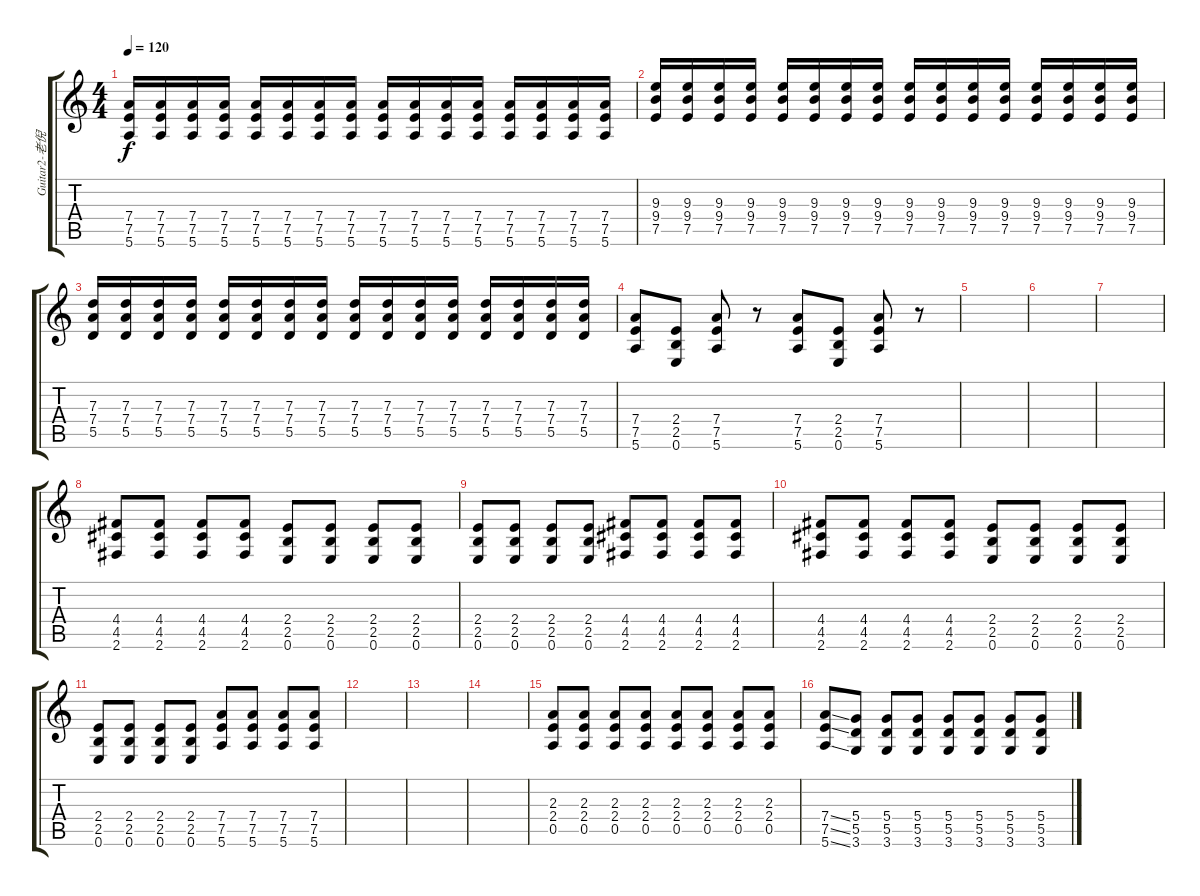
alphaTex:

\track ("Guitar2-老倪" "Guitar2-老倪") {instrument overdrivenguitar}
\staff {score tabs}
\tuning (E4 B3 G3 D3 A2 E2) {hide}
\ts (4 4)
\tempo 120
\clef g2
\ks c
(7.4 7.5 5.6).16{dy f} (7.4 7.5 5.6).16 (7.4 7.5 5.6).16 (7.4 7.5 5.6).16 (7.4 7.5 5.6).16 (7.4 7.5 5.6).16 (7.4 7.5 5.6).16 (7.4 7.5 5.6).16 (7.4 7.5 5.6).16 (7.4 7.5 5.6).16 (7.4 7.5 5.6).16 (7.4 7.5 5.6).16 (7.4 7.5 5.6).16 (7.4 7.5 5.6).16 (7.4 7.5 5.6).16 (7.4 7.5 5.6).16 |
(9.3 9.4 7.5).16 (9.3 9.4 7.5).16 (9.3 9.4 7.5).16 (9.3 9.4 7.5).16 (9.3 9.4 7.5).16 (9.3 9.4 7.5).16 (9.3 9.4 7.5).16 (9.3 9.4 7.5).16 (9.3 9.4 7.5).16 (9.3 9.4 7.5).16 (9.3 9.4 7.5).16 (9.3 9.4 7.5).16 (9.3 9.4 7.5).16 (9.3 9.4 7.5).16 (9.3 9.4 7.5).16 (9.3 9.4 7.5).16 |
(7.3 7.4 5.5).16 (7.3 7.4 5.5).16 (7.3 7.4 5.5).16 (7.3 7.4 5.5).16 (7.3 7.4 5.5).16 (7.3 7.4 5.5).16 (7.3 7.4 5.5).16 (7.3 7.4 5.5).16 (7.3 7.4 5.5).16 (7.3 7.4 5.5).16 (7.3 7.4 5.5).16 (7.3 7.4 5.5).16 (7.3 7.4 5.5).16 (7.3 7.4 5.5).16 (7.3 7.4 5.5).16 (7.3 7.4 5.5).16 |
(7.4 7.5 5.6).8 (2.4 2.5 0.6).8 (7.4 7.5 5.6).8 r.8 (7.4 7.5 5.6).8 (2.4 2.5 0.6).8 (7.4 7.5 5.6).8 r.8 |
|
|
|
(4.4 4.5 2.6).8 (4.4 4.5 2.6).8 (4.4 4.5 2.6).8 (4.4 4.5 2.6).8 (2.4 2.5 0.6).8 (2.4 2.5 0.6).8 (2.4 2.5 0.6).8 (2.4 2.5 0.6).8 |
(2.4 2.5 0.6).8 (2.4 2.5 0.6).8 (2.4 2.5 0.6).8 (2.4 2.5 0.6).8 (4.4 4.5 2.6).8 (4.4 4.5 2.6).8 (4.4 4.5 2.6).8 (4.4 4.5 2.6).8 |
(4.4 4.5 2.6).8 (4.4 4.5 2.6).8 (4.4 4.5 2.6).8 (4.4 4.5 2.6).8 (2.4 2.5 0.6).8 (2.4 2.5 0.6).8 (2.4 2.5 0.6).8 (2.4 2.5 0.6).8 |
(2.4 2.5 0.6).8 (2.4 2.5 0.6).8 (2.4 2.5 0.6).8 (2.4 2.5 0.6).8 (7.4 7.5 5.6).8 (7.4 7.5 5.6).8 (7.4 7.5 5.6).8 (7.4 7.5 5.6).8 |
|
|
|
(2.3 2.4 0.5).8 (2.3 2.4 0.5).8 (2.3 2.4 0.5).8 (2.3 2.4 0.5).8 (2.3 2.4 0.5).8 (2.3 2.4 0.5).8 (2.3 2.4 0.5).8 (2.3 2.4 0.5).8 |
(7.4{ss} 7.5{ss} 5.6{ss}).8 (5.4 5.5 3.6).8 (5.4 5.5 3.6).8 (5.4 5.5 3.6).8 (5.4 5.5 3.6).8 (5.4 5.5 3.6).8 (5.4 5.5 3.6).8 (5.4 5.5 3.6).8
